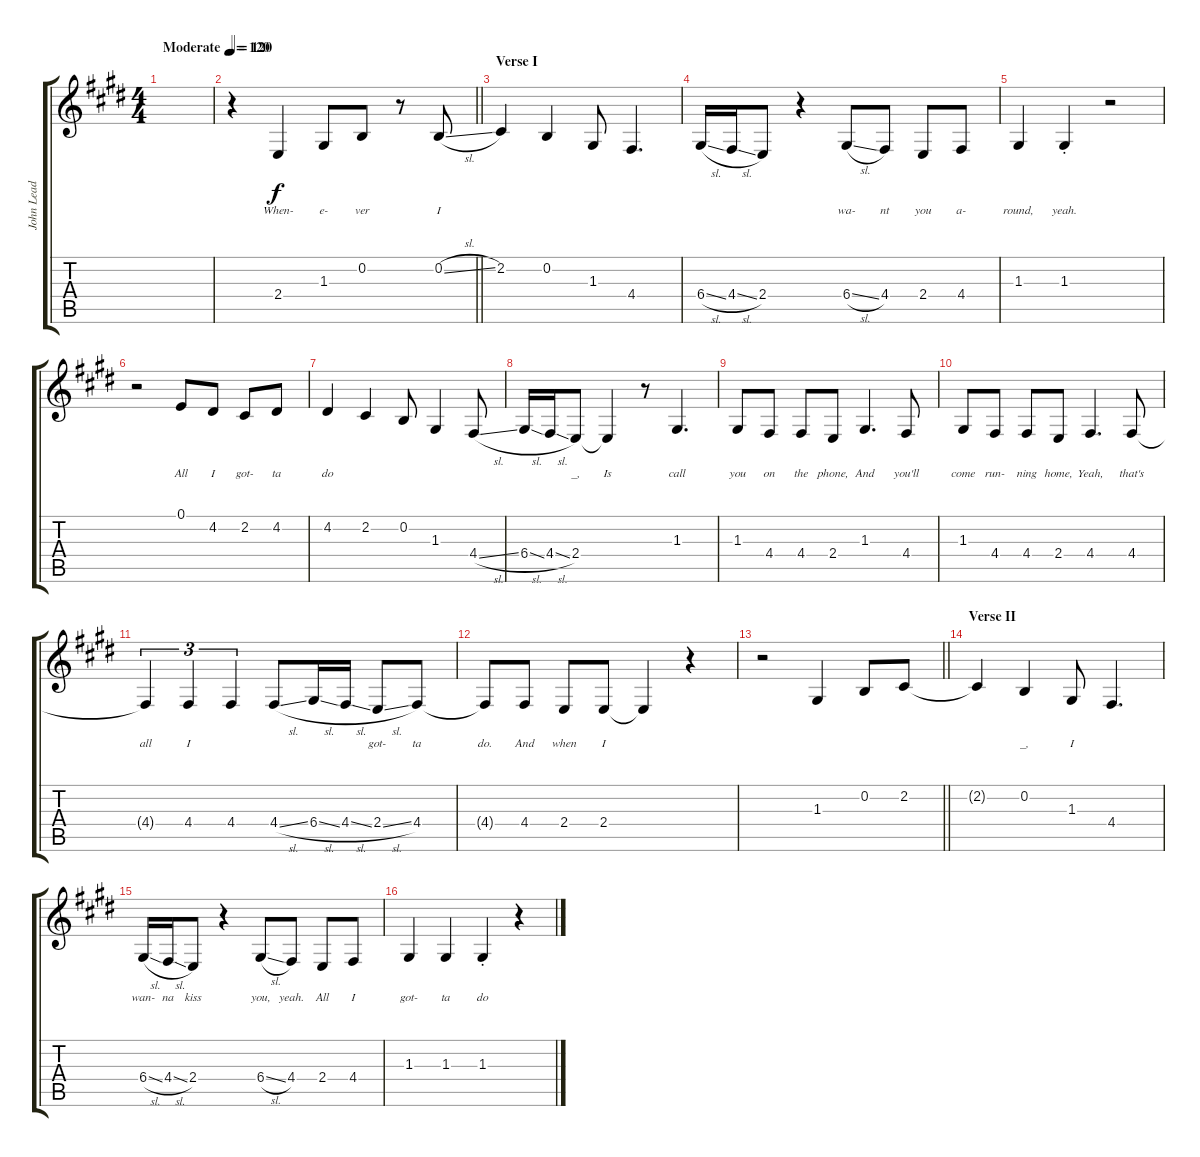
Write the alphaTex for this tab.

\track ("John Lead Vocals" "John Lead ") {instrument oboe}
\staff {score tabs}
\tuning (E4 B3 G3 D3 A2 E2) {hide}
\ts (4 4)
\tempo (120 "Moderate")
\clef g2
\ks e
|
\tempo 120
\barLineRight lightlight
r.4 2.4.4{lyrics (0 "When-") lyrics (1 "") lyrics (2 "") lyrics (3 "") lyrics (4 "")} 1.3.8{lyrics (0 "e-") lyrics (1 "") lyrics (2 "") lyrics (3 "") lyrics (4 "")} 0.2.8{lyrics (0 "ver") lyrics (1 "") lyrics (2 "") lyrics (3 "") lyrics (4 "")} r.8 0.2{sl}.8{lyrics (0 "I") lyrics (1 "") lyrics (2 "") lyrics (3 "") lyrics (4 "")} |
\section ("" "Verse I")
2.2.4{lyrics (0 "") lyrics (1 "") lyrics (2 "") lyrics (3 "") lyrics (4 "")} 0.2.4{lyrics (0 "") lyrics (1 "") lyrics (2 "") lyrics (3 "") lyrics (4 "")} 1.3.8{lyrics (0 "") lyrics (1 "") lyrics (2 "") lyrics (3 "") lyrics (4 "")} 4.4.4{d lyrics (0 "") lyrics (1 "") lyrics (2 "") lyrics (3 "") lyrics (4 "")} |
6.4{sl}.16{lyrics (0 "") lyrics (1 "") lyrics (2 "") lyrics (3 "") lyrics (4 "")} 4.4{sl}.16{lyrics (0 "") lyrics (1 "") lyrics (2 "") lyrics (3 "") lyrics (4 "")} 2.4.8{lyrics (0 "") lyrics (1 "") lyrics (2 "") lyrics (3 "") lyrics (4 "")} r.4 6.4{sl}.8{lyrics (0 "wa-") lyrics (1 "") lyrics (2 "") lyrics (3 "") lyrics (4 "")} 4.4.8{lyrics (0 "nt") lyrics (1 "") lyrics (2 "") lyrics (3 "") lyrics (4 "")} 2.4.8{lyrics (0 "you") lyrics (1 "") lyrics (2 "") lyrics (3 "") lyrics (4 "")} 4.4.8{lyrics (0 "a-") lyrics (1 "") lyrics (2 "") lyrics (3 "") lyrics (4 "")} |
1.3.4{lyrics (0 "round,") lyrics (1 "") lyrics (2 "") lyrics (3 "") lyrics (4 "")} 1.3{st}.4{lyrics (0 "yeah.") lyrics (1 "") lyrics (2 "") lyrics (3 "") lyrics (4 "")} r.2 |
r.2 0.1.8{lyrics (0 "All") lyrics (1 "") lyrics (2 "") lyrics (3 "") lyrics (4 "")} 4.2.8{lyrics (0 "I") lyrics (1 "") lyrics (2 "") lyrics (3 "") lyrics (4 "")} 2.2.8{lyrics (0 "got-") lyrics (1 "") lyrics (2 "") lyrics (3 "") lyrics (4 "")} 4.2.8{lyrics (0 "ta") lyrics (1 "") lyrics (2 "") lyrics (3 "") lyrics (4 "")} |
4.2.4{lyrics (0 "do") lyrics (1 "") lyrics (2 "") lyrics (3 "") lyrics (4 "")} 2.2.4{lyrics (0 "") lyrics (1 "") lyrics (2 "") lyrics (3 "") lyrics (4 "")} 0.2.8{lyrics (0 "") lyrics (1 "") lyrics (2 "") lyrics (3 "") lyrics (4 "")} 1.3.4{lyrics (0 "") lyrics (1 "") lyrics (2 "") lyrics (3 "") lyrics (4 "")} 4.4{sl}.8{lyrics (0 "") lyrics (1 "") lyrics (2 "") lyrics (3 "") lyrics (4 "")} |
6.4{sl}.16{lyrics (0 "") lyrics (1 "") lyrics (2 "") lyrics (3 "") lyrics (4 "")} 4.4{sl}.16{lyrics (0 "") lyrics (1 "") lyrics (2 "") lyrics (3 "") lyrics (4 "")} 2.4.8{lyrics (0 "_,") lyrics (1 "") lyrics (2 "") lyrics (3 "") lyrics (4 "")} 2.4{t}.4{lyrics (0 "Is") lyrics (1 "") lyrics (2 "") lyrics (3 "") lyrics (4 "")} r.8 1.3.4{d lyrics (0 "call") lyrics (1 "") lyrics (2 "") lyrics (3 "") lyrics (4 "")} |
1.3.8{lyrics (0 "you") lyrics (1 "") lyrics (2 "") lyrics (3 "") lyrics (4 "")} 4.4.8{lyrics (0 "on") lyrics (1 "") lyrics (2 "") lyrics (3 "") lyrics (4 "")} 4.4.8{lyrics (0 "the") lyrics (1 "") lyrics (2 "") lyrics (3 "") lyrics (4 "")} 2.4.8{lyrics (0 "phone,") lyrics (1 "") lyrics (2 "") lyrics (3 "") lyrics (4 "")} 1.3.4{d lyrics (0 "And") lyrics (1 "") lyrics (2 "") lyrics (3 "") lyrics (4 "")} 4.4.8{lyrics (0 "you'll") lyrics (1 "") lyrics (2 "") lyrics (3 "") lyrics (4 "")} |
1.3.8{lyrics (0 "come") lyrics (1 "") lyrics (2 "") lyrics (3 "") lyrics (4 "")} 4.4.8{lyrics (0 "run-") lyrics (1 "") lyrics (2 "") lyrics (3 "") lyrics (4 "")} 4.4.8{lyrics (0 "ning") lyrics (1 "") lyrics (2 "") lyrics (3 "") lyrics (4 "")} 2.4.8{lyrics (0 "home,") lyrics (1 "") lyrics (2 "") lyrics (3 "") lyrics (4 "")} 4.4.4{d lyrics (0 "Yeah,") lyrics (1 "") lyrics (2 "") lyrics (3 "") lyrics (4 "")} 4.4.8{lyrics (0 "that's") lyrics (1 "") lyrics (2 "") lyrics (3 "") lyrics (4 "")} |
4.4{t}.4{tu (3 2) lyrics (0 "all") lyrics (1 "") lyrics (2 "") lyrics (3 "") lyrics (4 "")} 4.4.4{tu (3 2) lyrics (0 "I") lyrics (1 "") lyrics (2 "") lyrics (3 "") lyrics (4 "")} 4.4.4{tu (3 2) lyrics (0 "") lyrics (1 "") lyrics (2 "") lyrics (3 "") lyrics (4 "")} 4.4{sl}.8{lyrics (0 "") lyrics (1 "") lyrics (2 "") lyrics (3 "") lyrics (4 "")} 6.4{sl}.16{lyrics (0 "") lyrics (1 "") lyrics (2 "") lyrics (3 "") lyrics (4 "")} 4.4{sl}.16{lyrics (0 "") lyrics (1 "") lyrics (2 "") lyrics (3 "") lyrics (4 "")} 2.4{sl}.8{lyrics (0 "got-") lyrics (1 "") lyrics (2 "") lyrics (3 "") lyrics (4 "")} 4.4.8{lyrics (0 "ta") lyrics (1 "") lyrics (2 "") lyrics (3 "") lyrics (4 "")} |
4.4{t}.8{lyrics (0 "do.") lyrics (1 "") lyrics (2 "") lyrics (3 "") lyrics (4 "")} 4.4.8{lyrics (0 "And") lyrics (1 "") lyrics (2 "") lyrics (3 "") lyrics (4 "")} 2.4.8{lyrics (0 "when") lyrics (1 "") lyrics (2 "") lyrics (3 "") lyrics (4 "")} 2.4.8{lyrics (0 "I") lyrics (1 "") lyrics (2 "") lyrics (3 "") lyrics (4 "")} 2.4{t}.4{lyrics (0 "") lyrics (1 "") lyrics (2 "") lyrics (3 "") lyrics (4 "")} r.4 |
\barLineRight lightlight
r.2 1.3.4{lyrics (0 "") lyrics (1 "") lyrics (2 "") lyrics (3 "") lyrics (4 "")} 0.2.8{lyrics (0 "") lyrics (1 "") lyrics (2 "") lyrics (3 "") lyrics (4 "")} 2.2.8{lyrics (0 "") lyrics (1 "") lyrics (2 "") lyrics (3 "") lyrics (4 "")} |
\section ("" "Verse II")
2.2{t}.4{lyrics (0 "") lyrics (1 "") lyrics (2 "") lyrics (3 "") lyrics (4 "")} 0.2.4{lyrics (0 "_,") lyrics (1 "") lyrics (2 "") lyrics (3 "") lyrics (4 "")} 1.3.8{lyrics (0 "I") lyrics (1 "") lyrics (2 "") lyrics (3 "") lyrics (4 "")} 4.4.4{d lyrics (0 "") lyrics (1 "") lyrics (2 "") lyrics (3 "") lyrics (4 "")} |
6.4{sl}.16{lyrics (0 "wan-") lyrics (1 "") lyrics (2 "") lyrics (3 "") lyrics (4 "")} 4.4{sl}.16{lyrics (0 "na") lyrics (1 "") lyrics (2 "") lyrics (3 "") lyrics (4 "")} 2.4.8{lyrics (0 "kiss") lyrics (1 "") lyrics (2 "") lyrics (3 "") lyrics (4 "")} r.4 6.4{sl}.8{lyrics (0 "you,") lyrics (1 "") lyrics (2 "") lyrics (3 "") lyrics (4 "")} 4.4.8{lyrics (0 "yeah.") lyrics (1 "") lyrics (2 "") lyrics (3 "") lyrics (4 "")} 2.4.8{lyrics (0 "All") lyrics (1 "") lyrics (2 "") lyrics (3 "") lyrics (4 "")} 4.4.8{lyrics (0 "I") lyrics (1 "") lyrics (2 "") lyrics (3 "") lyrics (4 "")} |
1.3.4{lyrics (0 "got-") lyrics (1 "") lyrics (2 "") lyrics (3 "") lyrics (4 "")} 1.3.4{lyrics (0 "ta") lyrics (1 "") lyrics (2 "") lyrics (3 "") lyrics (4 "")} 1.3{st}.4{lyrics (0 "do") lyrics (1 "") lyrics (2 "") lyrics (3 "") lyrics (4 "")} r.4
